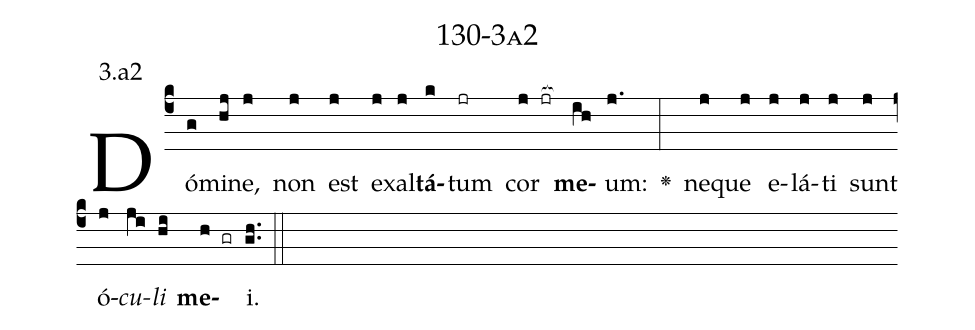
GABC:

name: 130-3a2;
annotation: 3.a2;
%%
(c4)Dó(g)mi(hj)ne,(j) non(j) est(j) ex(j)al(j)<b>tá</b>(k)tum(jr) cor(j jr[ocb:1{]) <b>me</b>(ih[ocb:0}])um:(j.) <v>\greheightstar</v>(:) ne(j)que(j) e(j)lá(j)ti(j) sunt(j) ó(j)<i>cu</i>(ji)<i>li</i>(hi) <b>me</b>(h gr)i.(gh..) (::)


%E(j) u(j) o(ji) u(hi) a(h) e.(gh..) (::)
